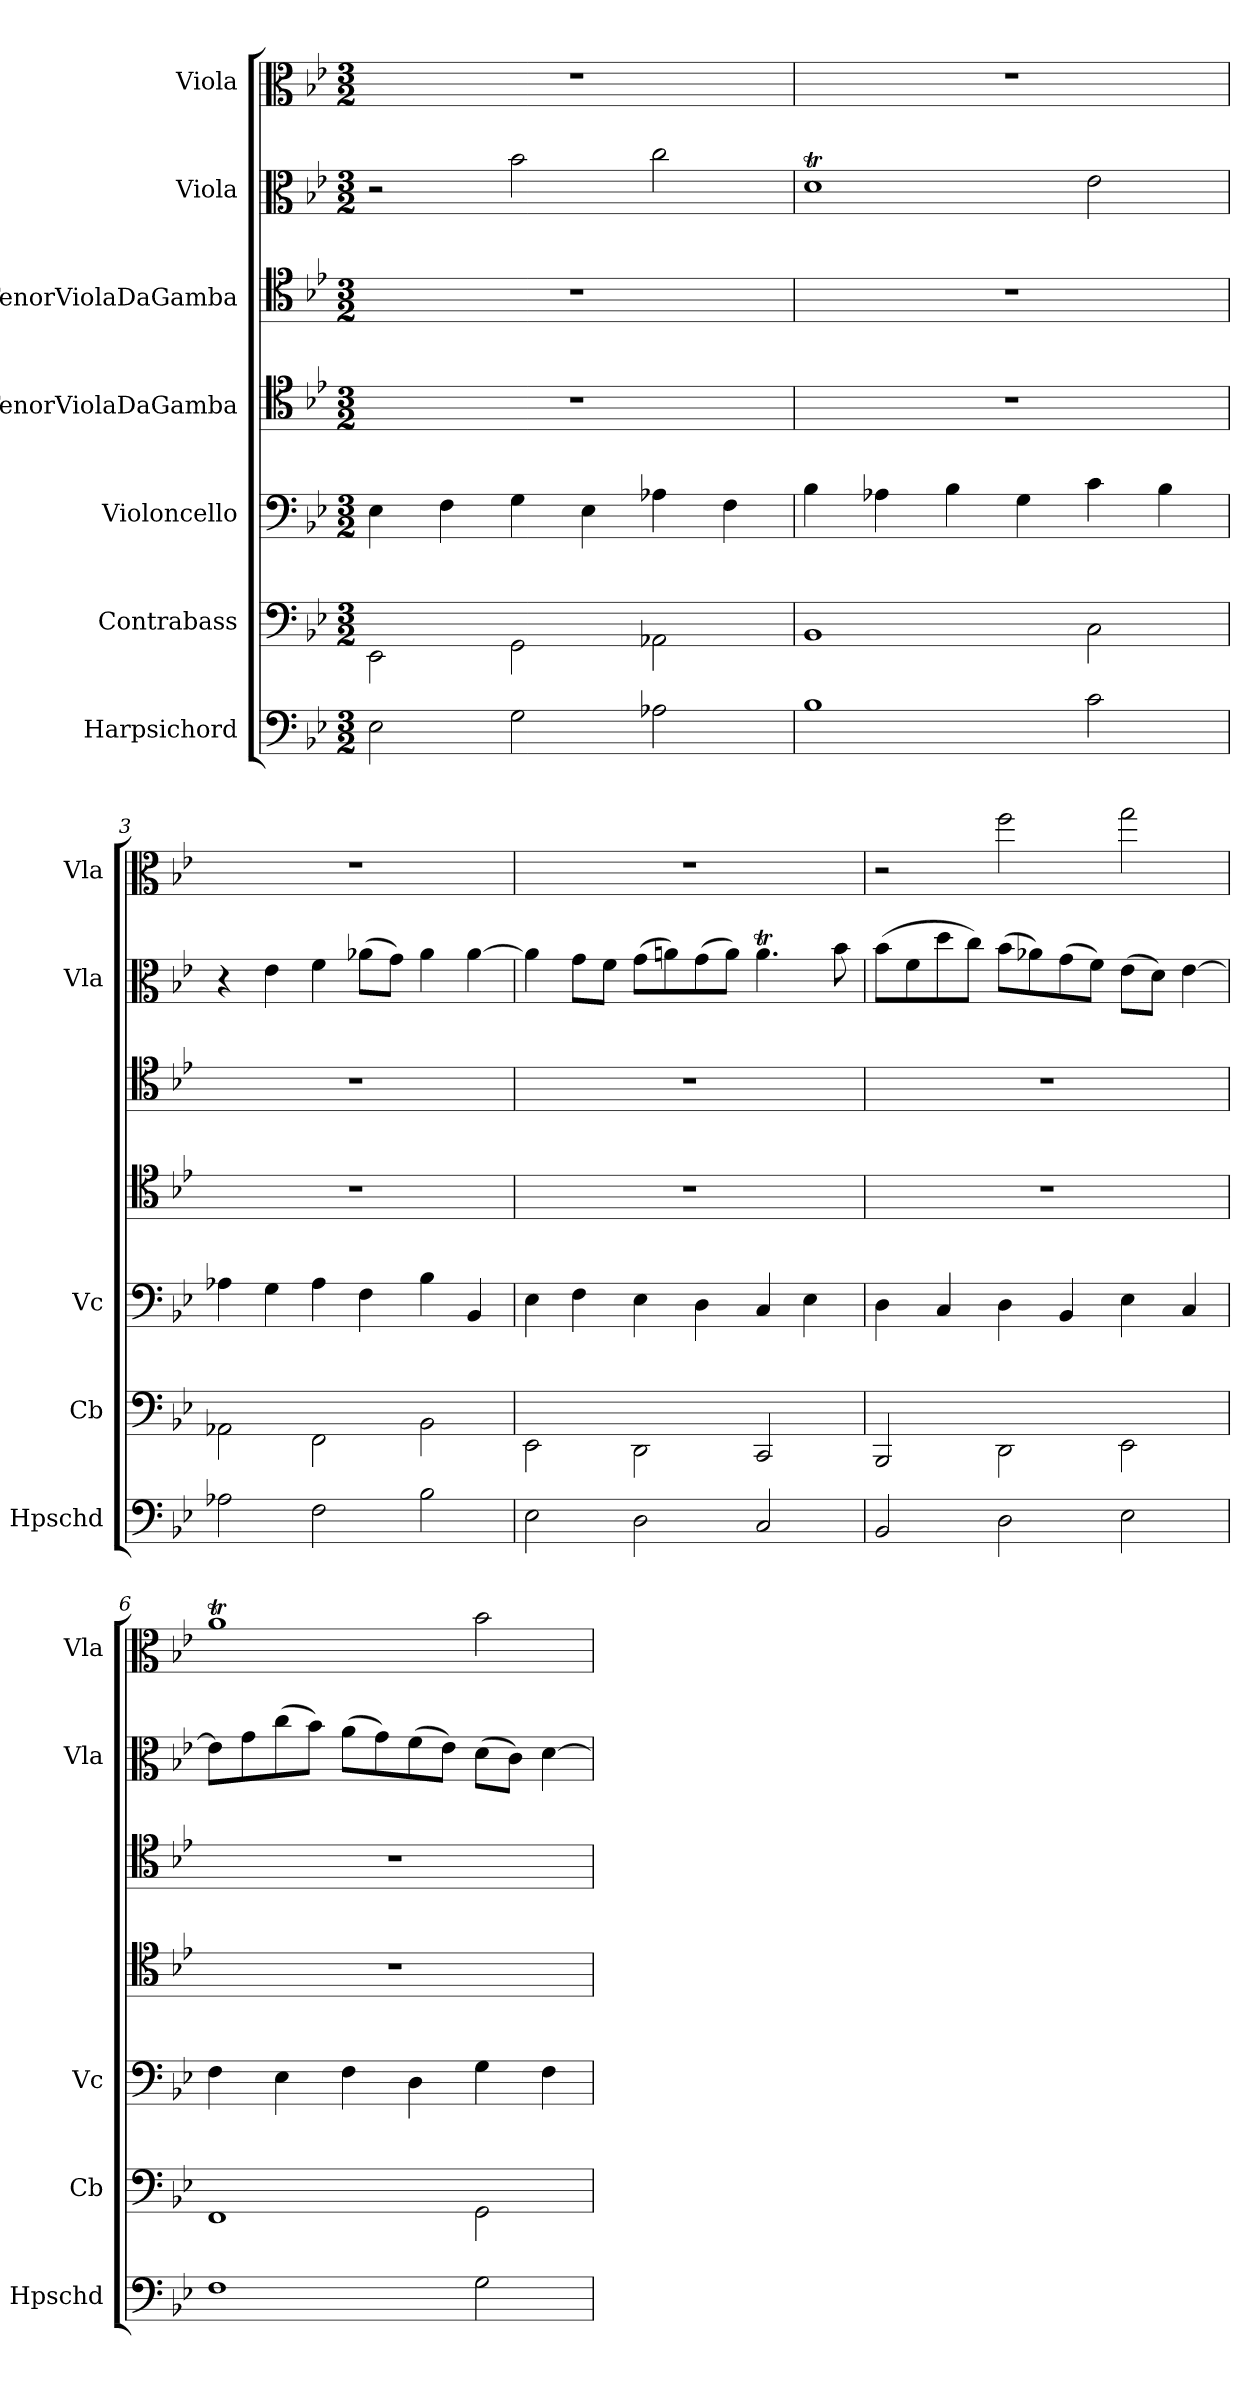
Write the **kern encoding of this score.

**kern	**kern	**kern	**kern	**kern	**kern	**kern
*part7	*part6	*part5	*part4	*part3	*part2	*part1
*staff7	*staff6	*staff5	*staff4	*staff3	*staff2	*staff1
*I"Harpsichord	*I"Contrabass	*I"Violoncello	*I"TenorViolaDaGamba	*I"TenorViolaDaGamba	*I"Viola	*I"Viola
*I'Hpschd	*I'Cb	*I'Vc	*	*	*I'Vla	*I'Vla
*clefF4	*clefF4	*clefF4	*clefC4	*clefC4	*clefC3	*clefC3
*k[b-e-]	*k[b-e-]	*k[b-e-]	*k[b-e-]	*k[b-e-]	*k[b-e-]	*k[b-e-]
*M3/2	*M3/2	*M3/2	*M3/2	*M3/2	*M3/2	*M3/2
*MM64	*MM64	*MM64	*MM64	*MM64	*MM64	*MM64
=1	=1	=1	=1	=1	=1	=1
2E-\	2EE-\	4E-\	1.r	1.r	2r	1.r
.	.	4F\	.	.	.	.
2G\	2GG\	4G\	.	.	2b-\	.
.	.	4E-\	.	.	.	.
2A-X\	2AA-X\	4A-X\	.	.	2cc\	.
.	.	4F\	.	.	.	.
=2	=2	=2	=2	=2	=2	=2
1B-\	1BB-\	4B-\	1.r	1.r	1dt\	1.r
.	.	4A-X\	.	.	.	.
.	.	4B-\	.	.	.	.
.	.	4G\	.	.	.	.
2c\	2C\	4c\	.	.	2e-\	.
.	.	4B-\	.	.	.	.
=3	=3	=3	=3	=3	=3	=3
2A-X\	2AA-X\	4A-X\	1.r	1.r	4r	1.r
.	.	4G\	.	.	4e-\	.
2F\	2FF\	4A-\	.	.	4f\	.
.	.	4F\	.	.	(8a-X\L	.
.	.	.	.	.	8g\J)	.
2B-\	2BB-\	4B-\	.	.	4a-\	.
.	.	4BB-/	.	.	[4a-\	.
=4	=4	=4	=4	=4	=4	=4
2E-\	2EE-\	4E-\	1.r	1.r	4a-\]	1.r
.	.	4F\	.	.	8g\L	.
.	.	.	.	.	8f\J	.
2D\	2DD\	4E-\	.	.	(8g\L	.
.	.	.	.	.	8an\)	.
.	.	4D\	.	.	(8g\	.
.	.	.	.	.	8a\J)	.
2C/	2CC/	4C/	.	.	4.at\	.
.	.	4E-\	.	.	.	.
.	.	.	.	.	8b-\	.
=5	=5	=5	=5	=5	=5	=5
2BB-/	2BBB-/	4D\	1.r	1.r	(8b-\L	2r
.	.	.	.	.	8f\	.
.	.	4C/	.	.	8dd\	.
.	.	.	.	.	8cc\J)	.
2D\	2DD\	4D\	.	.	(8b-\L	2ff\
.	.	.	.	.	8a-X\)	.
.	.	4BB-/	.	.	(8g\	.
.	.	.	.	.	8f\J)	.
2E-\	2EE-\	4E-\	.	.	(8e-\L	2gg\
.	.	.	.	.	8d\J)	.
.	.	4C/	.	.	[4e-\	.
=6	=6	=6	=6	=6	=6	=6
1F\	1FF\	4F\	1.r	1.r	8e-\L]	1at\
.	.	.	.	.	8g\	.
.	.	4E-\	.	.	(8cc\	.
.	.	.	.	.	8b-\J)	.
.	.	4F\	.	.	(8a\L	.
.	.	.	.	.	8g\)	.
.	.	4D\	.	.	(8f\	.
.	.	.	.	.	8e-\J)	.
2G\	2GG\	4G\	.	.	(8d\L	2b-\
.	.	.	.	.	8c\J)	.
.	.	4F\	.	.	[4d\	.
=	=	=	=	=	=	=
*-	*-	*-	*-	*-	*-	*-
